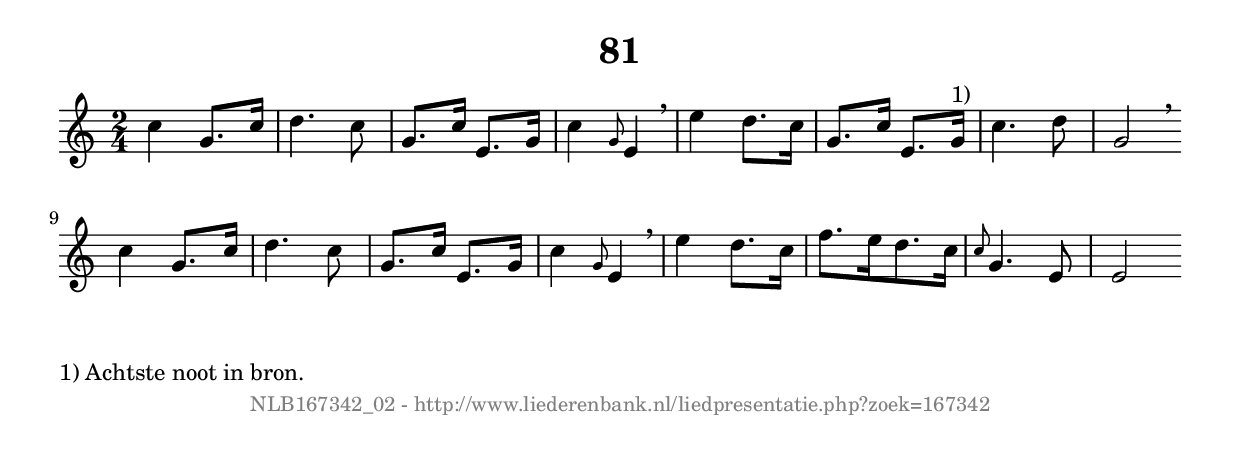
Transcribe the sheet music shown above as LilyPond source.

%
% produced by wce2krn 1.64 (7 June 2014)
%
\version"2.16"
#(append! paper-alist '(("long" . (cons (* 210 mm) (* 2000 mm)))))
#(set-default-paper-size "long")
sb = {\breathe}
mBreak = {\breathe }
bBreak = {\breathe }
x = {\once\override NoteHead #'style = #'cross }
gl=\glissando
itime={\override Staff.TimeSignature #'stencil = ##f }
ficta = {\once\set suggestAccidentals = ##t}
fine = {\once\override Score.RehearsalMark #'self-alignment-X = #1 \mark \markup {\italic{Fine}}}
dc = {\once\override Score.RehearsalMark #'self-alignment-X = #1 \mark \markup {\italic{D.C.}}}
dcf = {\once\override Score.RehearsalMark #'self-alignment-X = #1 \mark \markup {\italic{D.C. al Fine}}}
dcc = {\once\override Score.RehearsalMark #'self-alignment-X = #1 \mark \markup {\italic{D.C. al Coda}}}
ds = {\once\override Score.RehearsalMark #'self-alignment-X = #1 \mark \markup {\italic{D.S.}}}
dsf = {\once\override Score.RehearsalMark #'self-alignment-X = #1 \mark \markup {\italic{D.S. al Fine}}}
dsc = {\once\override Score.RehearsalMark #'self-alignment-X = #1 \mark \markup {\italic{D.S. al Coda}}}
pv = {\set Score.repeatCommands = #'((volta "1"))}
sv = {\set Score.repeatCommands = #'((volta "2"))}
tv = {\set Score.repeatCommands = #'((volta "3"))}
qv = {\set Score.repeatCommands = #'((volta "4"))}
xv = {\set Score.repeatCommands = #'((volta #f))}
\header{ tagline = ""
title = "81"
}
\score {{
\key c \major
\relative g'
{
\set melismaBusyProperties = #'()
\time 2/4
\tempo 4=120
\override Score.MetronomeMark #'transparent = ##t
\override Score.RehearsalMark #'break-visibility = #(vector #t #t #f)
c4 g8. c16 d4. c8 g8. c16 e,8. g16 c4 \grace { g8 } e4 \sb e' d8. c16 g8. c16 e,8. g16^"1)" c4. d8 g,2 \bar":|:" \bBreak
c4 g8. c16 d4. c8 g8. c16 e,8. g16 c4 \grace { g8} e4 \sb e' d8. c16 f8.[ e16 d8. c16] \grace { c8 } g4. e8 e2 \bar":|"
 }}
 \midi { }
 \layout {
            indent = 0.0\cm
}
}
\markup { \wordwrap-string #" 
1) Achtste noot in bron.
"}
\markup { \vspace #0 } \markup { \with-color #grey \fill-line { \center-column { \smaller "NLB167342_02 - http://www.liederenbank.nl/liedpresentatie.php?zoek=167342" } } }
